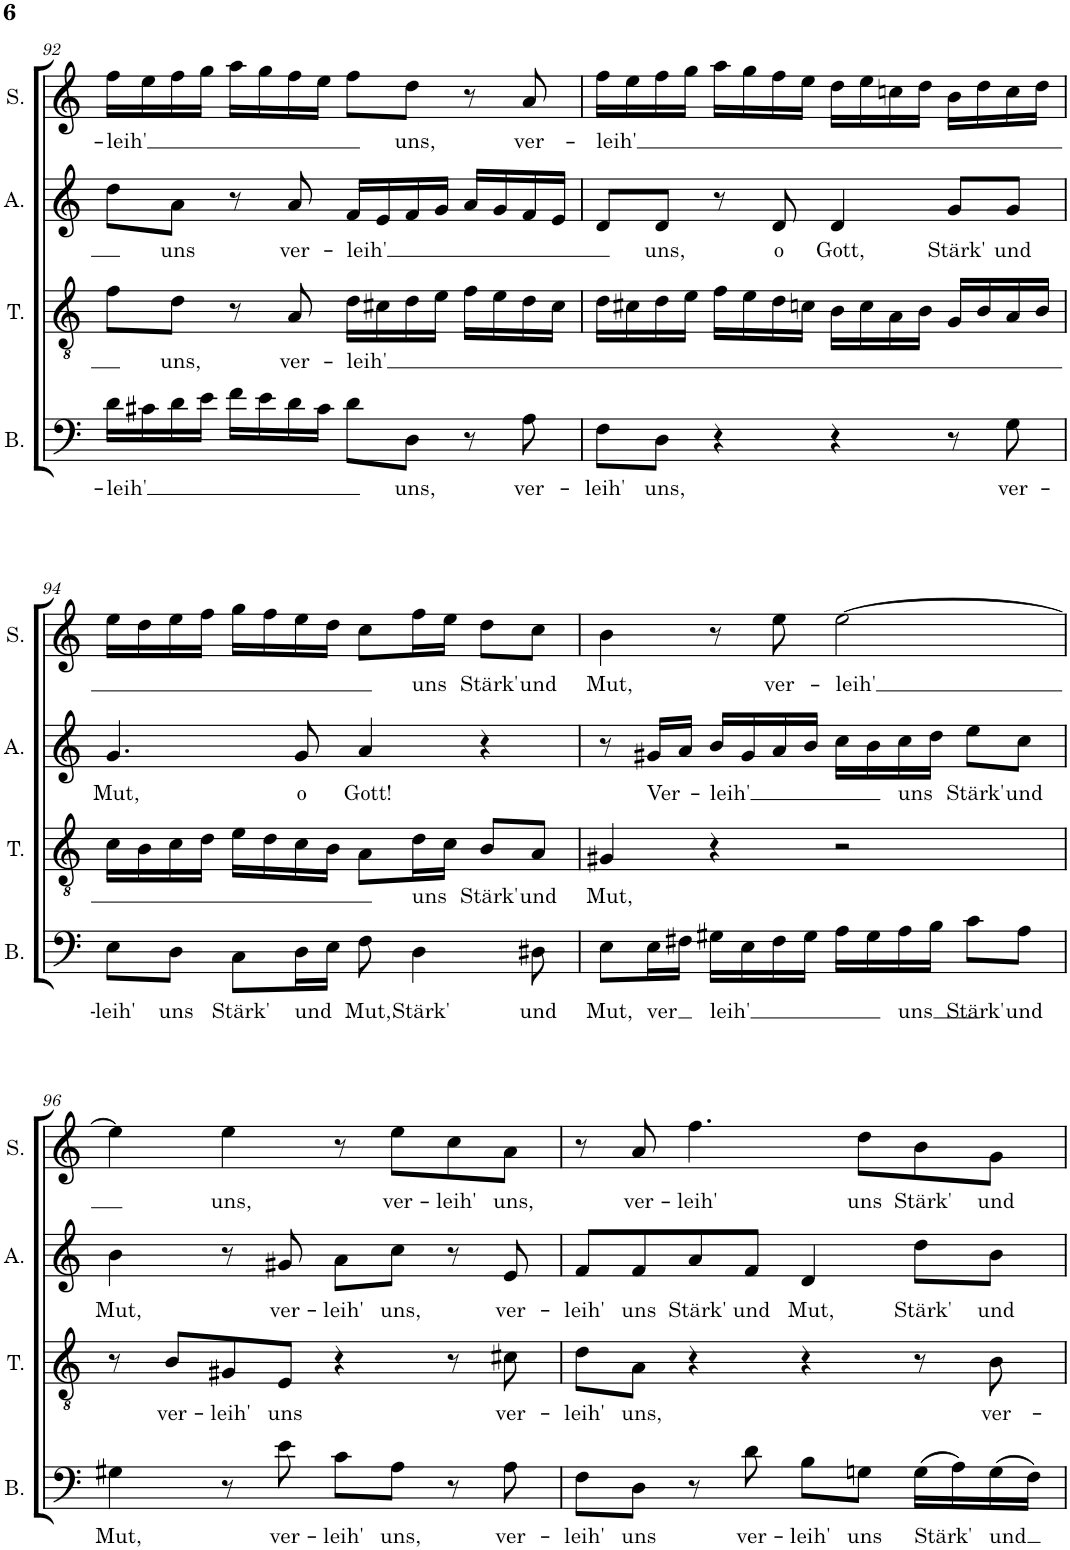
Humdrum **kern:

**kern	**text	**kern	**text	**kern	**text	**kern	**text
*part4	*part4	*part3	*part3	*part2	*part2	*part1	*part1
*staff4	*staff4	*staff3	*staff3	*staff2	*staff2	*staff1	*staff1
*I"Bass	*	*I"Tenor	*	*I"Alto	*	*I"Soprano	*
*I'B.	*	*I'T.	*	*I'A.	*	*I'S.	*
!!LO:PB:g=z
*clefF4	*	*clefGv2	*	*clefG2	*	*clefG2	*
*k[]	*	*k[]	*	*k[]	*	*k[]	*
*M4/4	*	*M4/4	*	*M4/4	*	*M4/4	*
*met(c)	*	*met(c)	*	*met(c)	*	*met(c)	*
=92	=92	=92	=92	=92	=92	=92	=92
!	!LO:LY:b	!	!	!	!	!	!LO:LY:b
16d\LL	-leih'	8f\L	.	8dd\L	.	16ff\LL	-leih'
16c#X\	.	.	.	.	.	16ee\	.
!	!	!	!LO:LY:b	!	!LO:LY:b	!	!
16d\	.	8d\J	uns,	8a\J	uns	16ff\	.
16e\JJ	.	.	.	.	.	16gg\JJ	.
16f\LL	.	8r	.	8r	.	16aa\LL	.
16e\	.	.	.	.	.	16gg\	.
!	!	!	!LO:LY:b	!	!LO:LY:b	!	!
16d\	.	8A/	ver-	8a/	ver-	16ff\	.
16c#\JJ	.	.	.	.	.	16ee\JJ	.
!	!	!	!LO:LY:b	!	!LO:LY:b	!	!
8d\L	.	16d\LL	-leih'	16f/LL	-leih'	8ff\L	.
.	.	16c#X\	.	16e/	.	.	.
!	!LO:LY:b	!	!	!	!	!	!LO:LY:b
8D\J	uns,	16d\	.	16f/	.	8dd\J	uns,
.	.	16e\JJ	.	16g/JJ	.	.	.
8r	.	16f\LL	.	16a/LL	.	8r	.
.	.	16e\	.	16g/	.	.	.
!	!LO:LY:b	!	!	!	!	!	!LO:LY:b
8A\	ver-	16d\	.	16f/	.	8a/	ver-
.	.	16c#\JJ	.	16e/JJ	.	.	.
=93	=93	=93	=93	=93	=93	=93	=93
!	!LO:LY:b	!	!	!	!	!	!LO:LY:b
8F\L	-leih'	16d\LL	.	8d/L	.	16ff\LL	-leih'
.	.	16c#X\	.	.	.	16ee\	.
!	!LO:LY:b	!	!	!	!LO:LY:b	!	!
8D\J	uns,	16d\	.	8d/J	uns,	16ff\	.
.	.	16e\JJ	.	.	.	16gg\JJ	.
4r	.	16f\LL	.	8r	.	16aa\LL	.
.	.	16e\	.	.	.	16gg\	.
!	!	!	!	!	!LO:LY:b	!	!
.	.	16d\	.	8d/	o	16ff\	.
.	.	16cn\JJ	.	.	.	16ee\JJ	.
!	!	!	!	!	!LO:LY:b	!	!
4r	.	16B\LL	.	4d/	Gott,	16dd\LL	.
.	.	16c\	.	.	.	16ee\	.
.	.	16A\	.	.	.	16ccn\	.
.	.	16B\JJ	.	.	.	16dd\JJ	.
!	!	!	!	!	!LO:LY:b	!	!
8r	.	16G/LL	.	8g/L	Stärk'	16b\LL	.
.	.	16B/	.	.	.	16dd\	.
!	!LO:LY:b	!	!	!	!LO:LY:b	!	!
8G\	ver-	16A/	.	8g/J	und	16cc\	.
.	.	16B/JJ	.	.	.	16dd\JJ	.
!!LO:LB:g=z
=94	=94	=94	=94	=94	=94	=94	=94
!	!LO:LY:b	!	!	!	!LO:LY:b	!	!
8E\L	-leih'	16c\LL	.	4.g/	Mut,	16ee\LL	.
.	.	16B\	.	.	.	16dd\	.
!	!LO:LY:b	!	!	!	!	!	!
8D\J	uns	16c\	.	.	.	16ee\	.
.	.	16d\JJ	.	.	.	16ff\JJ	.
!	!LO:LY:b	!	!	!	!	!	!
8C\L	Stärk'	16e\LL	.	.	.	16gg\LL	.
.	.	16d\	.	.	.	16ff\	.
!	!LO:LY:b	!	!	!	!LO:LY:b	!	!
16D\L	und	16c\	.	8g/	o	16ee\	.
16E\JJ	.	16B\JJ	.	.	.	16dd\JJ	.
!	!LO:LY:b	!	!	!	!LO:LY:b	!	!
8F\	Mut,	8A\L	.	4a/	Gott!	8cc\L	.
!	!LO:LY:b	!	!LO:LY:b	!	!	!	!LO:LY:b
4D\	Stärk'	16d\L	uns	.	.	16ff\L	uns
.	.	16c\JJ	.	.	.	16ee\JJ	.
!	!	!	!LO:LY:b	!	!	!	!LO:LY:b
.	.	8B/L	Stärk'	4r	.	8dd\L	Stärk'
!	!LO:LY:b	!	!LO:LY:b	!	!	!	!LO:LY:b
8D#X\	und	8A/J	und	.	.	8cc\J	und
=95	=95	=95	=95	=95	=95	=95	=95
!	!LO:LY:b	!	!LO:LY:b	!	!	!	!LO:LY:b
8E\L	Mut,	4G#X/	Mut,	8r	.	4b\	Mut,
!	!LO:LY:b	!	!	!	!LO:LY:b	!	!
16E\L	ver	.	.	16g#X/LL	Ver-	.	.
16F#X\JJ	.	.	.	16a/JJ	.	.	.
!	!LO:LY:b	!	!	!	!LO:LY:b	!	!
16G#X\LL	leih'	4r	.	16b/LL	-leih'	8r	.
16E\	.	.	.	16g#/	.	.	.
!	!	!	!	!	!	!	!LO:LY:b
16F#\	.	.	.	16a/	.	8ee\	ver-
16G#\JJ	.	.	.	16b/JJ	.	.	.
!	!	!	!	!	!	!	!LO:LY:b
16A\LL	.	2r	.	16cc\LL	.	[2ee\	-leih'
16G#\	.	.	.	16b\	.	.	.
!	!LO:LY:b	!	!	!	!LO:LY:b	!	!
16A\	uns	.	.	16cc\	uns	.	.
16B\JJ	.	.	.	16dd\JJ	.	.	.
!	!LO:LY:b	!	!	!	!LO:LY:b	!	!
8c\L	Stärk'	.	.	8ee\L	Stärk'	.	.
!	!LO:LY:b	!	!	!	!LO:LY:b	!	!
8A\J	und	.	.	8cc\J	und	.	.
!!LO:LB:g=z
=96	=96	=96	=96	=96	=96	=96	=96
!	!LO:LY:b	!	!	!	!LO:LY:b	!	!
4G#X\	Mut,	8r	.	4b\	Mut,	4ee\]	.
!	!	!	!LO:LY:b	!	!	!	!
.	.	8B/L	ver-	.	.	.	.
!	!	!	!LO:LY:b	!	!	!	!LO:LY:b
8r	.	8G#X/	-leih'	8r	.	4ee\	uns,
!	!LO:LY:b	!	!LO:LY:b	!	!LO:LY:b	!	!
8e\	ver-	8E/J	uns	8g#X/	ver-	.	.
!	!LO:LY:b	!	!	!	!LO:LY:b	!	!
8c\L	-leih'	4r	.	8a\L	-leih'	8r	.
!	!LO:LY:b	!	!	!	!LO:LY:b	!	!LO:LY:b
8A\J	uns,	.	.	8cc\J	uns,	8ee\L	ver-
!	!	!	!	!	!	!	!LO:LY:b
8r	.	8r	.	8r	.	8cc\	-leih'
!	!LO:LY:b	!	!LO:LY:b	!	!LO:LY:b	!	!LO:LY:b
8A\	ver-	8c#X\	ver-	8e/	ver-	8a\J	uns,
=97	=97	=97	=97	=97	=97	=97	=97
!	!LO:LY:b	!	!LO:LY:b	!	!LO:LY:b	!	!
8F\L	-leih'	8d\L	-leih'	8f/L	-leih'	8r	.
!	!LO:LY:b	!	!LO:LY:b	!	!LO:LY:b	!	!LO:LY:b
8D\J	uns	8A\J	uns,	8f/	uns	8a/	ver-
!	!	!	!	!	!LO:LY:b	!	!LO:LY:b
8r	.	4r	.	8a/	Stärk'	4.ff\	-leih'
!	!LO:LY:b	!	!	!	!LO:LY:b	!	!
8d\	ver-	.	.	8f/J	und	.	.
!	!LO:LY:b	!	!	!	!LO:LY:b	!	!
8B\L	-leih'	4r	.	4d/	Mut,	.	.
!	!LO:LY:b	!	!	!	!	!	!LO:LY:b
8Gn\J	uns	.	.	.	.	8dd\L	uns
!	!LO:LY:b	!	!	!	!LO:LY:b	!	!LO:LY:b
(16G\LL	Stärk'	8r	.	8dd\L	Stärk'	8b\	Stärk'
16A\)	.	.	.	.	.	.	.
!	!LO:LY:b	!	!LO:LY:b	!	!LO:LY:b	!	!LO:LY:b
(16G\	und	8B\	ver-	8b\J	und	8g\J	und
16F\JJ)	.	.	.	.	.	.	.
=	=	=	=	=	=	=	=
*-	*-	*-	*-	*-	*-	*-	*-
